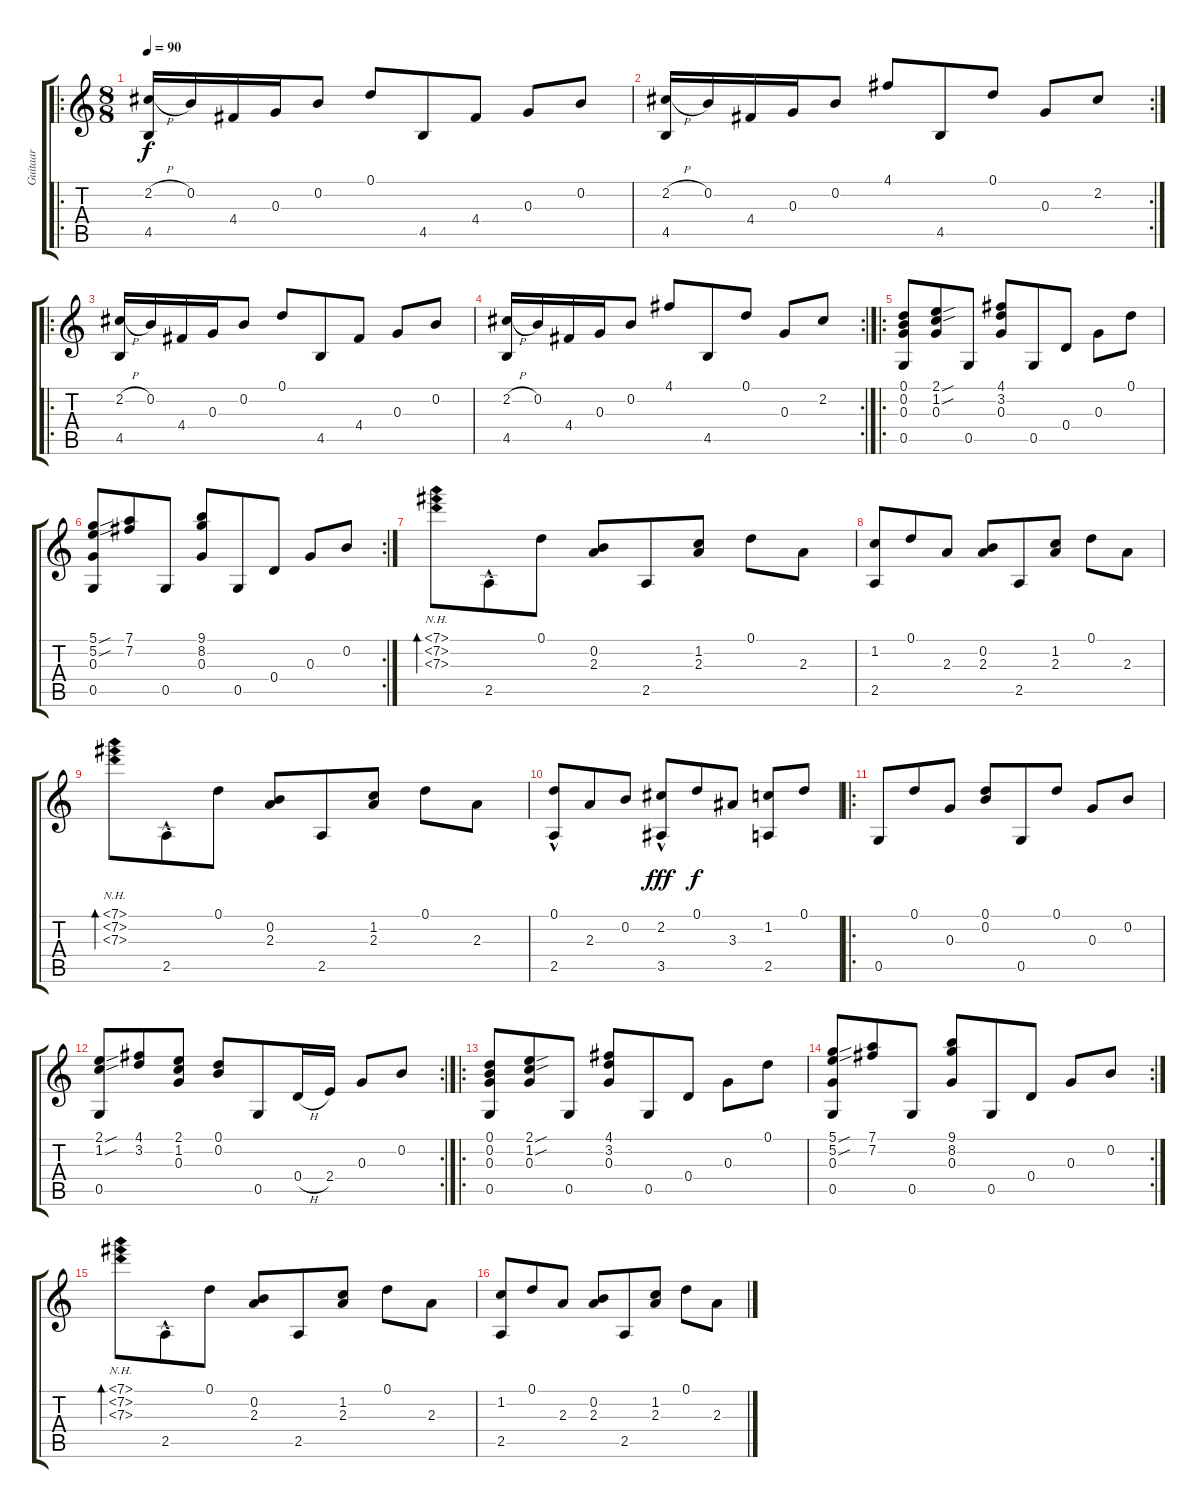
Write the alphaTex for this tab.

\track ("Guitaar" "Guitaar") {instrument acousticguitarsteel}
\staff {score tabs}
\tuning (D4 B3 G3 D3 G2 D2) {hide}
\ro
\ts (8 8)
\tempo 90
\clef g2
\ks c
(2.2{h} 4.5).16{dy f} 0.2.16 4.4.16 0.3.16 0.2.8 0.1.8 4.5.8 4.4.8 0.3.8 0.2.8 |
\rc 2
(2.2{h} 4.5).16 0.2.16 4.4.16 0.3.16 0.2.8 4.1.8 4.5.8 0.1.8 0.3.8 2.2.8 |
\ro
(2.2{h} 4.5).16{volume 13} 0.2.16 4.4.16 0.3.16 0.2.8 0.1.8 4.5.8 4.4.8 0.3.8 0.2.8 |
\rc 2
(2.2{h} 4.5).16 0.2.16 4.4.16 0.3.16 0.2.8 4.1.8 4.5.8 0.1.8 0.3.8 2.2.8 |
\ro
(0.1 0.2 0.3 0.5).8{volume 10} (2.1{sou} 1.2{sou} 0.3).8 0.5.8 (4.1 3.2 0.3).8 0.5.8 0.4.8 0.3.8 0.1.8 |
\rc 2
(5.1{sou} 5.2{sou} 0.3 0.5).8 (7.1 7.2).8 0.5.8 (9.1 8.2 0.3).8 0.5.8 0.4.8 0.3.8 0.2.8 |
(7.1{nh} 7.2{nh} 7.3{nh}).8{bd 120} 2.5{hac}.8 0.1.8 (0.2 2.3).8 2.5.8 (1.2 2.3).8 0.1.8 2.3.8 |
(1.2 2.5).8 0.1.8 2.3.8 (0.2 2.3).8 2.5.8 (1.2 2.3).8 0.1.8 2.3.8 |
(7.1{nh} 7.2{nh} 7.3{nh}).8{bd 120} 2.5{hac}.8 0.1.8 (0.2 2.3).8 2.5.8 (1.2 2.3).8 0.1.8 2.3.8 |
(0.1 2.5{hac}).8 2.3.8 0.2.8 (2.2 3.5{hac}).8{dy fff} 0.1.8{dy f} 3.3.8 (1.2 2.5).8 0.1.8 |
\ro
0.5.8 0.1.8 0.3.8 (0.1 0.2).8 0.5.8 0.1.8 0.3.8 0.2.8 |
\rc 2
(2.1{sou} 1.2{sou} 0.5).8 (4.1 3.2).8 (2.1 1.2 0.3).8 (0.1 0.2).8 0.5.8 0.4{h}.16 2.4.16 0.3.8 0.2.8 |
\ro
(0.1 0.2 0.3 0.5).8 (2.1{sou} 1.2{sou} 0.3).8 0.5.8 (4.1 3.2 0.3).8 0.5.8 0.4.8 0.3.8 0.1.8 |
\rc 2
(5.1{sou} 5.2{sou} 0.3 0.5).8 (7.1 7.2).8 0.5.8 (9.1 8.2 0.3).8 0.5.8 0.4.8 0.3.8 0.2.8 |
(7.1{nh} 7.2{nh} 7.3{nh}).8{bd 120} 2.5{hac}.8 0.1.8 (0.2 2.3).8 2.5.8 (1.2 2.3).8 0.1.8 2.3.8 |
(1.2 2.5).8 0.1.8 2.3.8 (0.2 2.3).8 2.5.8 (1.2 2.3).8 0.1.8 2.3.8
